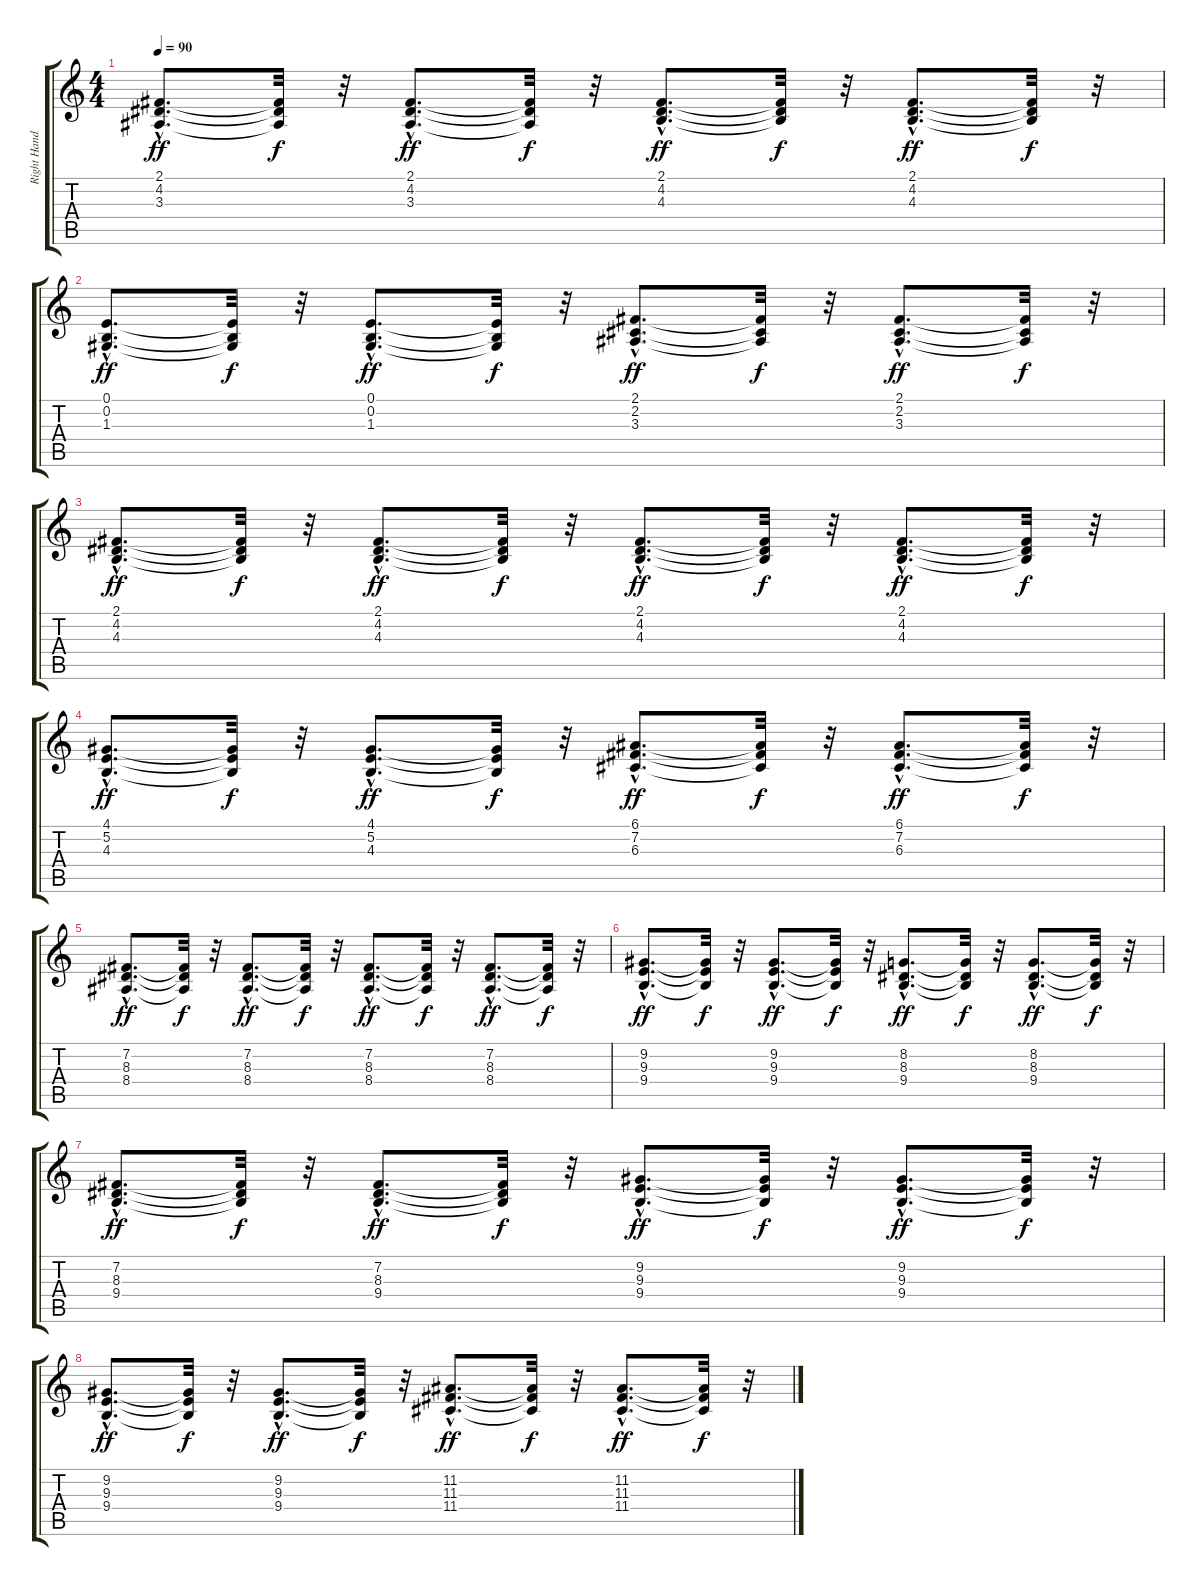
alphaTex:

\track ("Right Hand" "Right Hand") {instrument acousticgrandpiano}
\staff {score tabs}
\tuning (E4 B3 G3 D3 A2 E2) {hide}
\ts (4 4)
\tempo 90
\clef g2
\ks c
(2.1{hac} 4.2{hac} 3.3{hac}).8{d dy ff} (2.1{t} 4.2{t} 3.3{t}).32{dy f} r.32 (2.1{hac} 4.2{hac} 3.3{hac}).8{d dy ff} (2.1{t} 4.2{t} 3.3{t}).32{dy f} r.32 (2.1{hac} 4.2{hac} 4.3{hac}).8{d dy ff} (2.1{t} 4.2{t} 4.3{t}).32{dy f} r.32 (2.1{hac} 4.2{hac} 4.3{hac}).8{d dy ff} (2.1{t} 4.2{t} 4.3{t}).32{dy f} r.32 |
(0.1{hac} 0.2{hac} 1.3{hac}).8{d dy ff} (0.1{t} 0.2{t} 1.3{t}).32{dy f} r.32 (0.1{hac} 0.2{hac} 1.3{hac}).8{d dy ff} (0.1{t} 0.2{t} 1.3{t}).32{dy f} r.32 (2.1{hac} 2.2{hac} 3.3{hac}).8{d dy ff} (2.1{t} 2.2{t} 3.3{t}).32{dy f} r.32 (2.1{hac} 2.2{hac} 3.3{hac}).8{d dy ff} (2.1{t} 2.2{t} 3.3{t}).32{dy f} r.32 |
(2.1{hac} 4.2{hac} 4.3{hac}).8{d dy ff} (2.1{t} 4.2{t} 4.3{t}).32{dy f} r.32 (2.1{hac} 4.2{hac} 4.3{hac}).8{d dy ff} (2.1{t} 4.2{t} 4.3{t}).32{dy f} r.32 (2.1{hac} 4.2{hac} 4.3{hac}).8{d dy ff} (2.1{t} 4.2{t} 4.3{t}).32{dy f} r.32 (2.1{hac} 4.2{hac} 4.3{hac}).8{d dy ff} (2.1{t} 4.2{t} 4.3{t}).32{dy f} r.32 |
(4.1{hac} 5.2{hac} 4.3{hac}).8{d dy ff} (4.1{t} 5.2{t} 4.3{t}).32{dy f} r.32 (4.1{hac} 5.2{hac} 4.3{hac}).8{d dy ff} (4.1{t} 5.2{t} 4.3{t}).32{dy f} r.32 (6.1{hac} 7.2{hac} 6.3{hac}).8{d dy ff} (6.1{t} 7.2{t} 6.3{t}).32{dy f} r.32 (6.1{hac} 7.2{hac} 6.3{hac}).8{d dy ff} (6.1{t} 7.2{t} 6.3{t}).32{dy f} r.32 |
(7.2{hac} 8.3{hac} 8.4{hac}).8{d dy ff} (7.2{t} 8.3{t} 8.4{t}).32{dy f} r.32 (7.2{hac} 8.3{hac} 8.4{hac}).8{d dy ff} (7.2{t} 8.3{t} 8.4{t}).32{dy f} r.32 (7.2{hac} 8.3{hac} 8.4{hac}).8{d dy ff} (7.2{t} 8.3{t} 8.4{t}).32{dy f} r.32 (7.2{hac} 8.3{hac} 8.4{hac}).8{d dy ff} (7.2{t} 8.3{t} 8.4{t}).32{dy f} r.32 |
(9.2{hac} 9.3{hac} 9.4{hac}).8{d dy ff} (9.2{t} 9.3{t} 9.4{t}).32{dy f} r.32 (9.2{hac} 9.3{hac} 9.4{hac}).8{d dy ff} (9.2{t} 9.3{t} 9.4{t}).32{dy f} r.32 (8.2{hac} 8.3{hac} 9.4{hac}).8{d dy ff} (8.2{t} 8.3{t} 9.4{t}).32{dy f} r.32 (8.2{hac} 8.3{hac} 9.4{hac}).8{d dy ff} (8.2{t} 8.3{t} 9.4{t}).32{dy f} r.32 |
(7.2{hac} 8.3{hac} 9.4{hac}).8{d dy ff} (7.2{t} 8.3{t} 9.4{t}).32{dy f} r.32 (7.2{hac} 8.3{hac} 9.4{hac}).8{d dy ff} (7.2{t} 8.3{t} 9.4{t}).32{dy f} r.32 (9.2{hac} 9.3{hac} 9.4{hac}).8{d dy ff} (9.2{t} 9.3{t} 9.4{t}).32{dy f} r.32 (9.2{hac} 9.3{hac} 9.4{hac}).8{d dy ff} (9.2{t} 9.3{t} 9.4{t}).32{dy f} r.32 |
(9.2{hac} 9.3{hac} 9.4{hac}).8{d dy ff} (9.2{t} 9.3{t} 9.4{t}).32{dy f} r.32 (9.2{hac} 9.3{hac} 9.4{hac}).8{d dy ff} (9.2{t} 9.3{t} 9.4{t}).32{dy f} r.32 (11.2{hac} 11.3{hac} 11.4{hac}).8{d dy ff} (11.2{t} 11.3{t} 11.4{t}).32{dy f} r.32 (11.2{hac} 11.3{hac} 11.4{hac}).8{d dy ff} (11.2{t} 11.3{t} 11.4{t}).32{dy f} r.32
